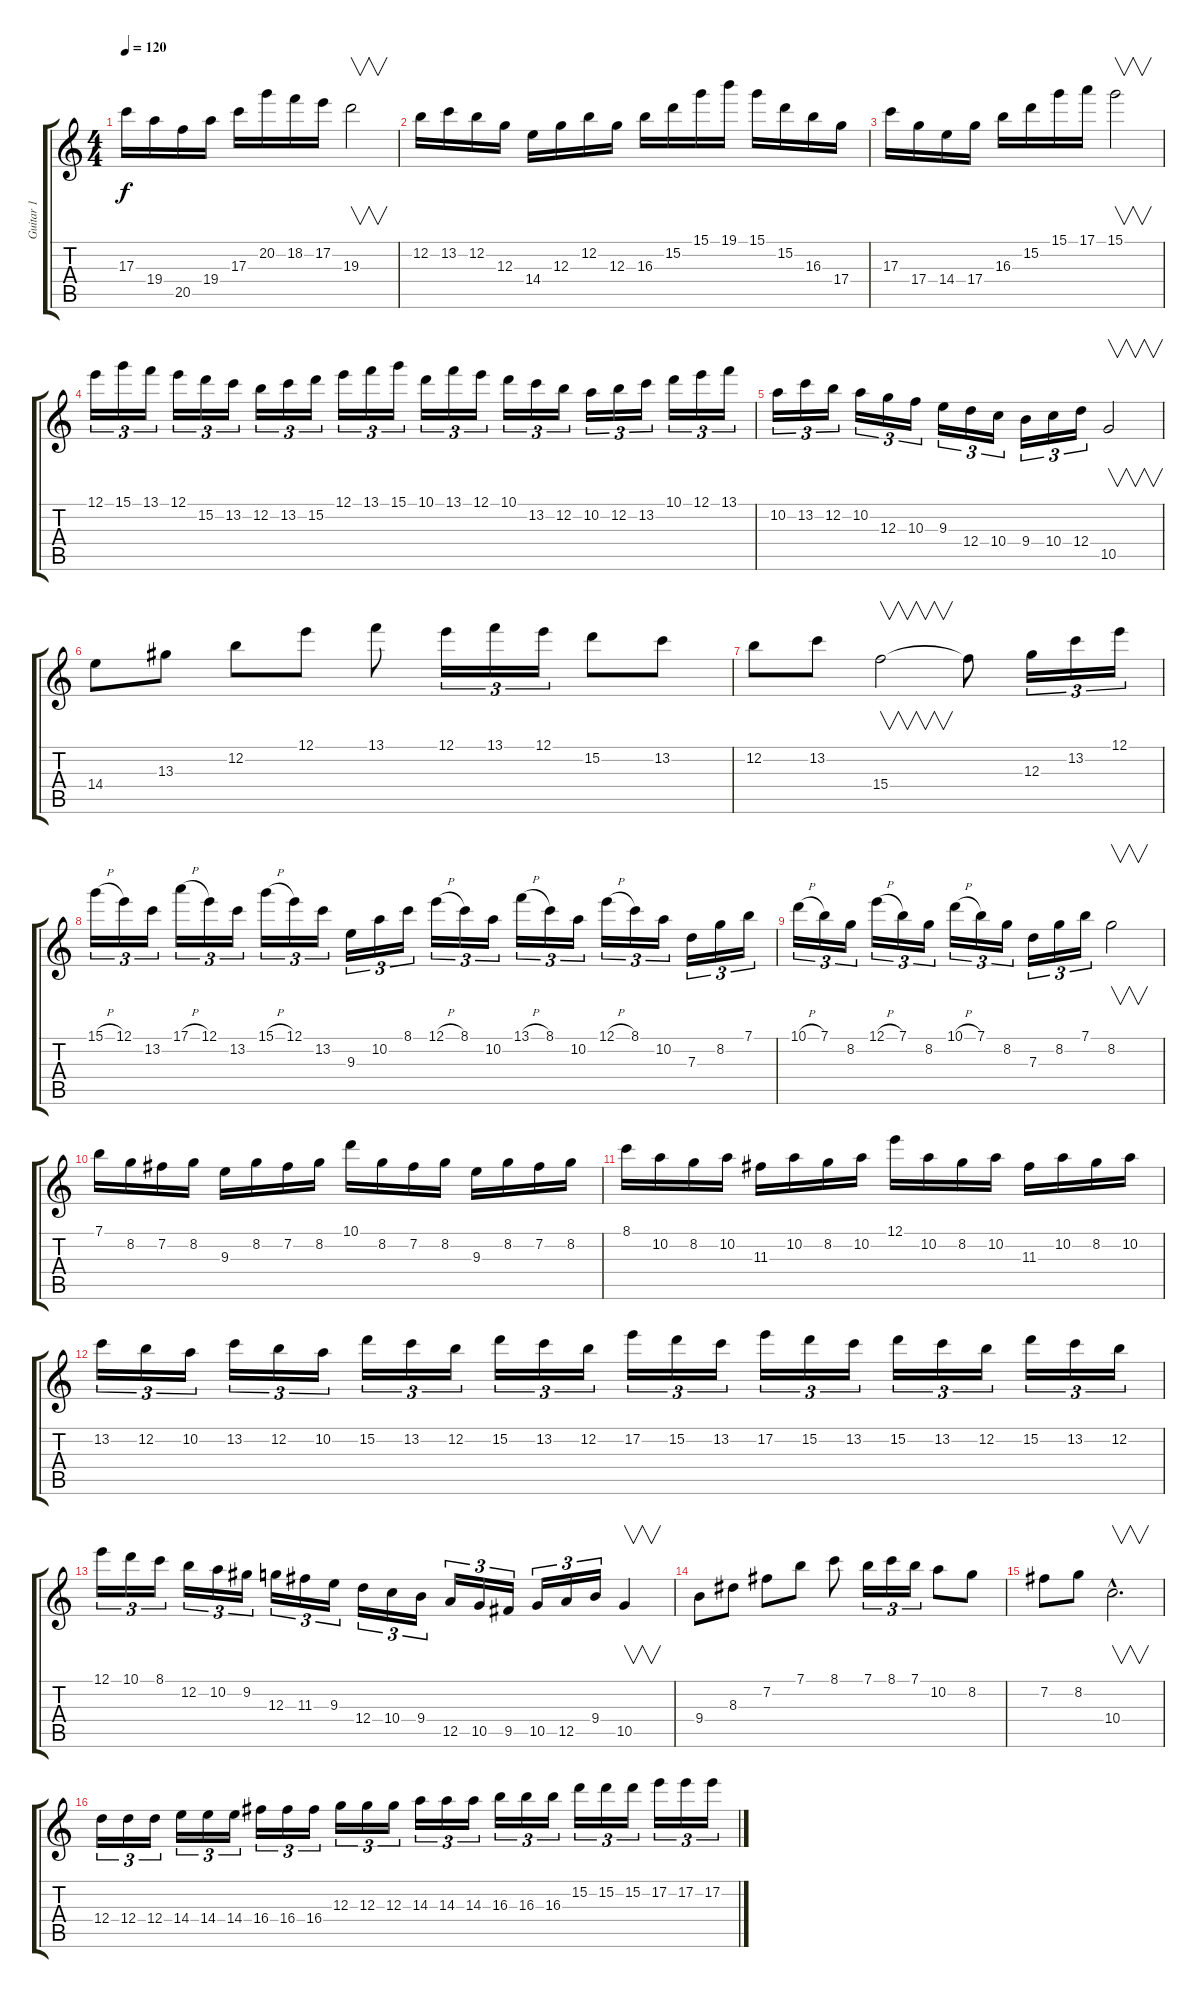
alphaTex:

\track ("Guitar 1" "Guitar 1") {instrument distortionguitar}
\staff {score tabs}
\tuning (E4 B3 G3 D3 A2 E2) {hide}
\ts (4 4)
\tempo 120
\clef g2
\ks c
17.3.16{dy f} 19.4.16 20.5.16 19.4.16 17.3.16 20.2.16 18.2.16 17.2.16 19.3.2{v} |
12.2.16 13.2.16 12.2.16 12.3.16 14.4.16 12.3.16 12.2.16 12.3.16 16.3.16 15.2.16 15.1.16 19.1.16 15.1.16 15.2.16 16.3.16 17.4.16 |
17.3.16 17.4.16 14.4.16 17.4.16 16.3.16 15.2.16 15.1.16 17.1.16 15.1.2{v} |
12.1.16{tu (3 2)} 15.1.16{tu (3 2)} 13.1.16{tu (3 2)} 12.1.16{tu (3 2)} 15.2.16{tu (3 2)} 13.2.16{tu (3 2)} 12.2.16{tu (3 2)} 13.2.16{tu (3 2)} 15.2.16{tu (3 2)} 12.1.16{tu (3 2)} 13.1.16{tu (3 2)} 15.1.16{tu (3 2)} 10.1.16{tu (3 2)} 13.1.16{tu (3 2)} 12.1.16{tu (3 2)} 10.1.16{tu (3 2)} 13.2.16{tu (3 2)} 12.2.16{tu (3 2)} 10.2.16{tu (3 2)} 12.2.16{tu (3 2)} 13.2.16{tu (3 2)} 10.1.16{tu (3 2)} 12.1.16{tu (3 2)} 13.1.16{tu (3 2)} |
10.2.16{tu (3 2)} 13.2.16{tu (3 2)} 12.2.16{tu (3 2)} 10.2.16{tu (3 2)} 12.3.16{tu (3 2)} 10.3.16{tu (3 2)} 9.3.16{tu (3 2)} 12.4.16{tu (3 2)} 10.4.16{tu (3 2)} 9.4.16{tu (3 2)} 10.4.16{tu (3 2)} 12.4.16{tu (3 2)} 10.5.2{v} |
14.4.8 13.3.8 12.2.8 12.1.8 13.1.8 12.1.16{tu (3 2)} 13.1.16{tu (3 2)} 12.1.16{tu (3 2)} 15.2.8 13.2.8 |
12.2.8 13.2.8 15.4.2{v} 15.4{t}.8 12.3.16{tu (3 2)} 13.2.16{tu (3 2)} 12.1.16{tu (3 2)} |
15.1{h}.16{tu (3 2)} 12.1.16{tu (3 2)} 13.2.16{tu (3 2)} 17.1{h}.16{tu (3 2)} 12.1.16{tu (3 2)} 13.2.16{tu (3 2)} 15.1{h}.16{tu (3 2)} 12.1.16{tu (3 2)} 13.2.16{tu (3 2)} 9.3.16{tu (3 2)} 10.2.16{tu (3 2)} 8.1.16{tu (3 2)} 12.1{h}.16{tu (3 2)} 8.1.16{tu (3 2)} 10.2.16{tu (3 2)} 13.1{h}.16{tu (3 2)} 8.1.16{tu (3 2)} 10.2.16{tu (3 2)} 12.1{h}.16{tu (3 2)} 8.1.16{tu (3 2)} 10.2.16{tu (3 2)} 7.3.16{tu (3 2)} 8.2.16{tu (3 2)} 7.1.16{tu (3 2)} |
10.1{h}.16{tu (3 2)} 7.1.16{tu (3 2)} 8.2.16{tu (3 2)} 12.1{h}.16{tu (3 2)} 7.1.16{tu (3 2)} 8.2.16{tu (3 2)} 10.1{h}.16{tu (3 2)} 7.1.16{tu (3 2)} 8.2.16{tu (3 2)} 7.3.16{tu (3 2)} 8.2.16{tu (3 2)} 7.1.16{tu (3 2)} 8.2.2{v} |
7.1.16 8.2.16 7.2.16 8.2.16 9.3.16 8.2.16 7.2.16 8.2.16 10.1.16 8.2.16 7.2.16 8.2.16 9.3.16 8.2.16 7.2.16 8.2.16 |
8.1.16 10.2.16 8.2.16 10.2.16 11.3.16 10.2.16 8.2.16 10.2.16 12.1.16 10.2.16 8.2.16 10.2.16 11.3.16 10.2.16 8.2.16 10.2.16 |
13.2.16{tu (3 2)} 12.2.16{tu (3 2)} 10.2.16{tu (3 2)} 13.2.16{tu (3 2)} 12.2.16{tu (3 2)} 10.2.16{tu (3 2)} 15.2.16{tu (3 2)} 13.2.16{tu (3 2)} 12.2.16{tu (3 2)} 15.2.16{tu (3 2)} 13.2.16{tu (3 2)} 12.2.16{tu (3 2)} 17.2.16{tu (3 2)} 15.2.16{tu (3 2)} 13.2.16{tu (3 2)} 17.2.16{tu (3 2)} 15.2.16{tu (3 2)} 13.2.16{tu (3 2)} 15.2.16{tu (3 2)} 13.2.16{tu (3 2)} 12.2.16{tu (3 2)} 15.2.16{tu (3 2)} 13.2.16{tu (3 2)} 12.2.16{tu (3 2)} |
12.1.16{tu (3 2)} 10.1.16{tu (3 2)} 8.1.16{tu (3 2)} 12.2.16{tu (3 2)} 10.2.16{tu (3 2)} 9.2.16{tu (3 2)} 12.3.16{tu (3 2)} 11.3.16{tu (3 2)} 9.3.16{tu (3 2)} 12.4.16{tu (3 2)} 10.4.16{tu (3 2)} 9.4.16{tu (3 2)} 12.5.16{tu (3 2)} 10.5.16{tu (3 2)} 9.5.16{tu (3 2)} 10.5.16{tu (3 2)} 12.5.16{tu (3 2)} 9.4.16{tu (3 2)} 10.5.4{v} |
9.4.8 8.3.8 7.2.8 7.1.8 8.1.8 7.1.16{tu (3 2)} 8.1.16{tu (3 2)} 7.1.16{tu (3 2)} 10.2.8 8.2.8 |
7.2.8 8.2.8 10.4{hac}.2{v d} |
12.4.16{tu (3 2)} 12.4.16{tu (3 2)} 12.4.16{tu (3 2)} 14.4.16{tu (3 2)} 14.4.16{tu (3 2)} 14.4.16{tu (3 2)} 16.4.16{tu (3 2)} 16.4.16{tu (3 2)} 16.4.16{tu (3 2)} 12.3.16{tu (3 2)} 12.3.16{tu (3 2)} 12.3.16{tu (3 2)} 14.3.16{tu (3 2)} 14.3.16{tu (3 2)} 14.3.16{tu (3 2)} 16.3.16{tu (3 2)} 16.3.16{tu (3 2)} 16.3.16{tu (3 2)} 15.2.16{tu (3 2)} 15.2.16{tu (3 2)} 15.2.16{tu (3 2)} 17.2.16{tu (3 2)} 17.2.16{tu (3 2)} 17.2.16{tu (3 2)}
